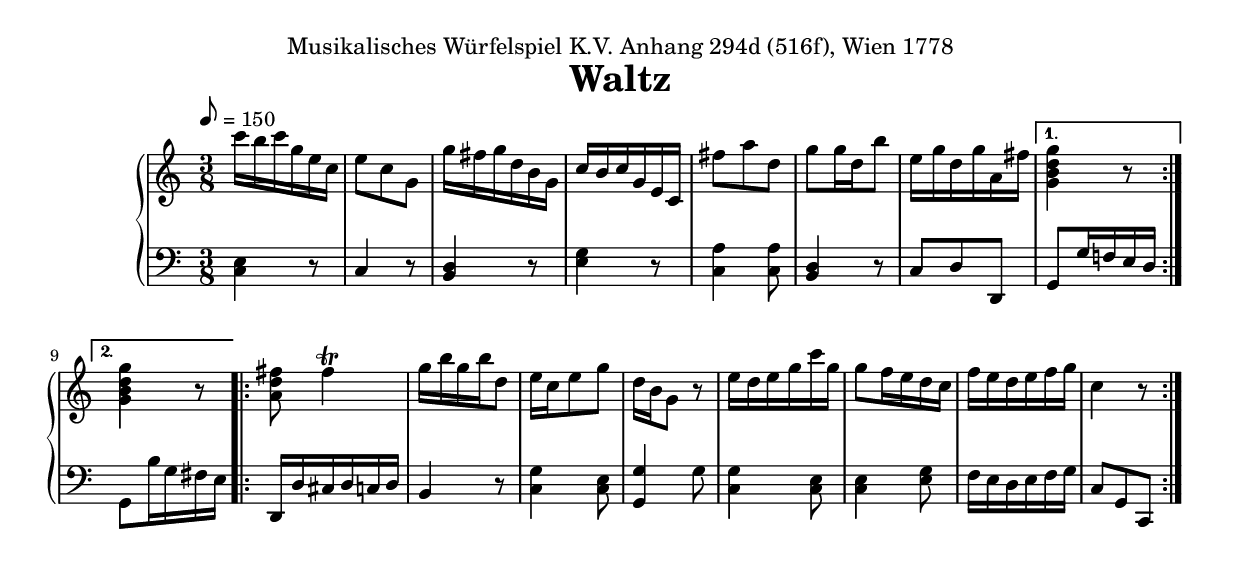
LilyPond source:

\version "2.14.2"
\pointAndClickOff

\header {
  dedication = "Musikalisches Würfelspiel K.V. Anhang 294d (516f), Wien 1778"
  title = "Waltz"
}

\paper {
  #(set-paper-size "a4")
  top-margin = 2\cm
}

%DICE: 6, 2, 6, 6, 8, 11, 9, 6, 7, 4, 10, 3, 7, 8, 7, 9
%TABLE DE MUSIQUE: 148, 22, 163, 45, 99, 47, 169, 107, 138, 139, 19, 56, 101, 168, 23, 111
DiceWaltz = {
  \new PianoStaff <<
    \new Staff = "RH acoustic grand" {
      \clef treble
      \time 3/8
      \key c \major
      {\tempo 8=150}
       \repeat volta 2 {
        c'''16 b'' c''' g'' e'' c'' |
        e''8 c'' g' |
        g''16 fis'' g'' d'' b' g' |
        c''16 b' c'' g' e' c' |
        fis''8 a'' d'' |
        g''8 g''16 d'' b''8 |
        e''16 g'' d'' g'' a' fis'' |
      }
      \alternative {
        { <g' b' d'' g''>4 r8 } { <g' b' d'' g''>4 r8 }
      }

      \repeat volta 2 {
        <a' d'' fis''>8 fis''4\trill |
        g''16 b'' g'' b'' d''8  |
        e''16 c'' e''8 g'' |
        d''16 b' g'8 r8 |
        e''16 d'' e'' g'' c''' g'' |
        g''8 f''16 e'' d'' c'' |
        f''16 e'' d'' e'' f'' g'' |
        c''4 r8 |
      }
    }

    \new Staff = "LH acoustic grand" {
      \clef treble
      \clef bass
      \time 3/8
      \key c \major
      \repeat volta 2 {
        <c e>4 r8 |
        c4 r8 |
        <b, d>4 r8 |
        <e g>4 r8 |
        <c a>4 <c a>8 |
        <b, d>4 r8 |
        c8 d d, |
      }
      \alternative {
        { g,8 g16 f! e d } { g,8 b16 g fis e }
      }

      \repeat volta 2 {
        d,16 d cis d c d |
        b,4 r8 |
        <c g>4 <c e>8 |
        <g, g>4 g8 |
        <c g>4 <c e>8 |
        <c e>4 <e g>8 |
        f16 e d e f g |
        c8 g, c, |
      }
    }
  >>
}

\score {
  \DiceWaltz
  \layout {#(layout-set-staff-size 18)}
}

\include "articulate.ly"
\score {
  \unfoldRepeats \articulate <<
    \DiceWaltz
  >>
  \midi {}
}

